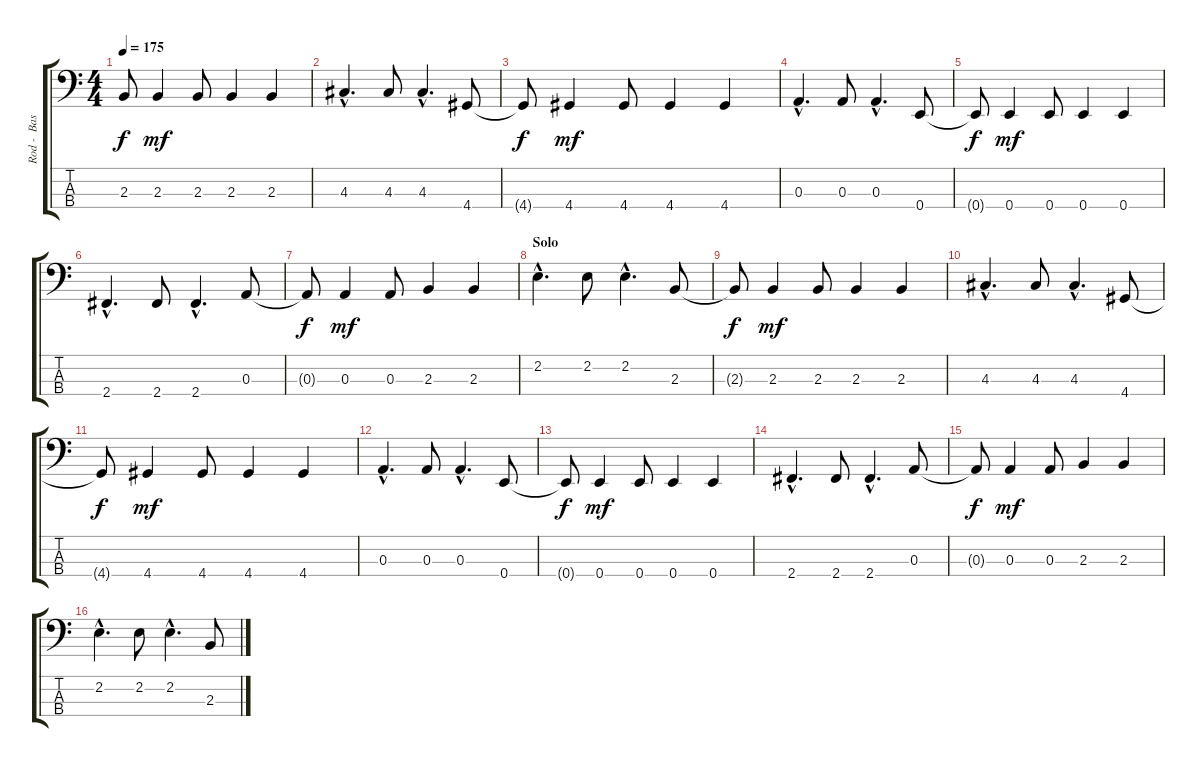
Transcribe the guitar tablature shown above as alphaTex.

\track ("Rod -  Bass" "Rod -  Bas") {instrument electricbassfinger}
\staff {score tabs}
\tuning (G2 D2 A1 E1) {hide}
\ts (4 4)
\tempo 175
\clef f4
\ks c
2.3{t}.8{dy f} 2.3.4{dy mf} 2.3.8 2.3.4 2.3.4 |
4.3{hac}.4{d} 4.3.8 4.3{hac}.4{d} 4.4.8 |
4.4{t}.8{dy f} 4.4.4{dy mf} 4.4.8 4.4.4 4.4.4 |
0.3{hac}.4{d} 0.3.8 0.3{hac}.4{d} 0.4.8 |
0.4{t}.8{dy f} 0.4.4{dy mf} 0.4.8 0.4.4 0.4.4 |
2.4{hac}.4{d} 2.4.8 2.4{hac}.4{d} 0.3.8 |
0.3{t}.8{dy f} 0.3.4{dy mf} 0.3.8 2.3.4 2.3.4 |
\section ("" "Solo")
2.2{hac}.4{d} 2.2.8 2.2{hac}.4{d} 2.3.8 |
2.3{t}.8{dy f} 2.3.4{dy mf} 2.3.8 2.3.4 2.3.4 |
4.3{hac}.4{d} 4.3.8 4.3{hac}.4{d} 4.4.8 |
4.4{t}.8{dy f} 4.4.4{dy mf} 4.4.8 4.4.4 4.4.4 |
0.3{hac}.4{d} 0.3.8 0.3{hac}.4{d} 0.4.8 |
0.4{t}.8{dy f} 0.4.4{dy mf} 0.4.8 0.4.4 0.4.4 |
2.4{hac}.4{d} 2.4.8 2.4{hac}.4{d} 0.3.8 |
0.3{t}.8{dy f} 0.3.4{dy mf} 0.3.8 2.3.4 2.3.4 |
2.2{hac}.4{d} 2.2.8 2.2{hac}.4{d} 2.3.8
